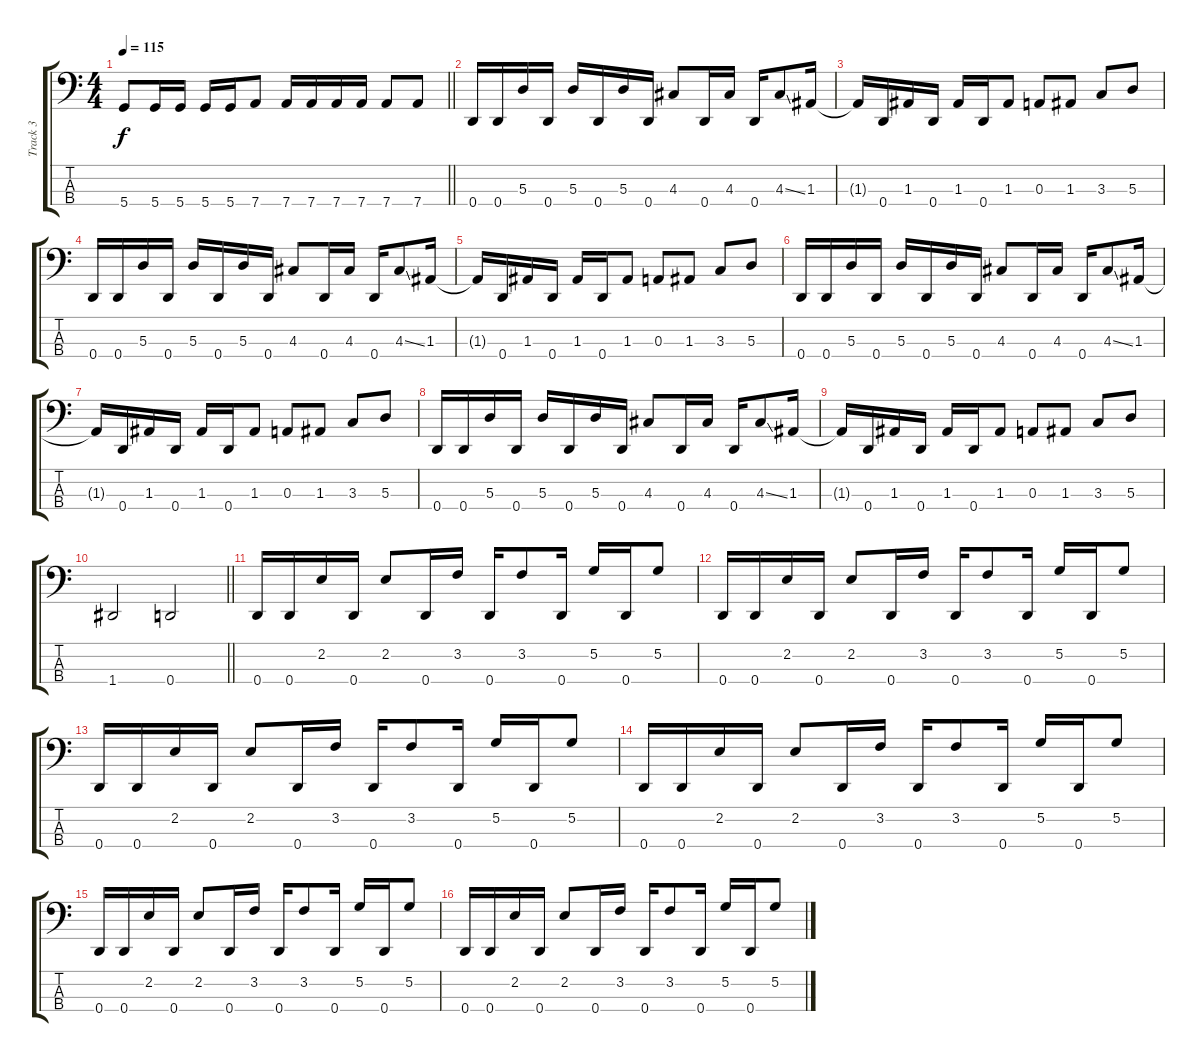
\track ("Track 3" "Track 3") {instrument electricbasspick}
\staff {score tabs}
\tuning (G2 D2 A1 D1) {hide}
\ts (4 4)
\tempo 115
\clef f4
\barLineRight lightlight
\ks c
5.4.8{dy f} 5.4.16 5.4.16 5.4.16 5.4.16 7.4.8 7.4.16 7.4.16 7.4.16 7.4.16 7.4.8 7.4.8 |
\section ("" "")
0.4.16 0.4.16 5.3.16 0.4.16 5.3.16 0.4.16 5.3.16 0.4.16 4.3.8 0.4.16 4.3.16 0.4.16 4.3{ss}.8 1.3.16 |
1.3{t}.16 0.4.16 1.3.16 0.4.16 1.3.16 0.4.16 1.3.8 0.3.8 1.3.8 3.3.8 5.3.8 |
0.4.16 0.4.16 5.3.16 0.4.16 5.3.16 0.4.16 5.3.16 0.4.16 4.3.8 0.4.16 4.3.16 0.4.16 4.3{ss}.8 1.3.16 |
1.3{t}.16 0.4.16 1.3.16 0.4.16 1.3.16 0.4.16 1.3.8 0.3.8 1.3.8 3.3.8 5.3.8 |
0.4.16 0.4.16 5.3.16 0.4.16 5.3.16 0.4.16 5.3.16 0.4.16 4.3.8 0.4.16 4.3.16 0.4.16 4.3{ss}.8 1.3.16 |
1.3{t}.16 0.4.16 1.3.16 0.4.16 1.3.16 0.4.16 1.3.8 0.3.8 1.3.8 3.3.8 5.3.8 |
0.4.16 0.4.16 5.3.16 0.4.16 5.3.16 0.4.16 5.3.16 0.4.16 4.3.8 0.4.16 4.3.16 0.4.16 4.3{ss}.8 1.3.16 |
1.3{t}.16 0.4.16 1.3.16 0.4.16 1.3.16 0.4.16 1.3.8 0.3.8 1.3.8 3.3.8 5.3.8 |
\barLineRight lightlight
1.4.2 0.4.2 |
\section ("" "")
0.4.16 0.4.16 2.2.16 0.4.16 2.2.8 0.4.16 3.2.16 0.4.16 3.2.8 0.4.16 5.2.16 0.4.16 5.2.8 |
0.4.16 0.4.16 2.2.16 0.4.16 2.2.8 0.4.16 3.2.16 0.4.16 3.2.8 0.4.16 5.2.16 0.4.16 5.2.8 |
0.4.16 0.4.16 2.2.16 0.4.16 2.2.8 0.4.16 3.2.16 0.4.16 3.2.8 0.4.16 5.2.16 0.4.16 5.2.8 |
0.4.16 0.4.16 2.2.16 0.4.16 2.2.8 0.4.16 3.2.16 0.4.16 3.2.8 0.4.16 5.2.16 0.4.16 5.2.8 |
0.4.16 0.4.16 2.2.16 0.4.16 2.2.8 0.4.16 3.2.16 0.4.16 3.2.8 0.4.16 5.2.16 0.4.16 5.2.8 |
0.4.16 0.4.16 2.2.16 0.4.16 2.2.8 0.4.16 3.2.16 0.4.16 3.2.8 0.4.16 5.2.16 0.4.16 5.2.8
